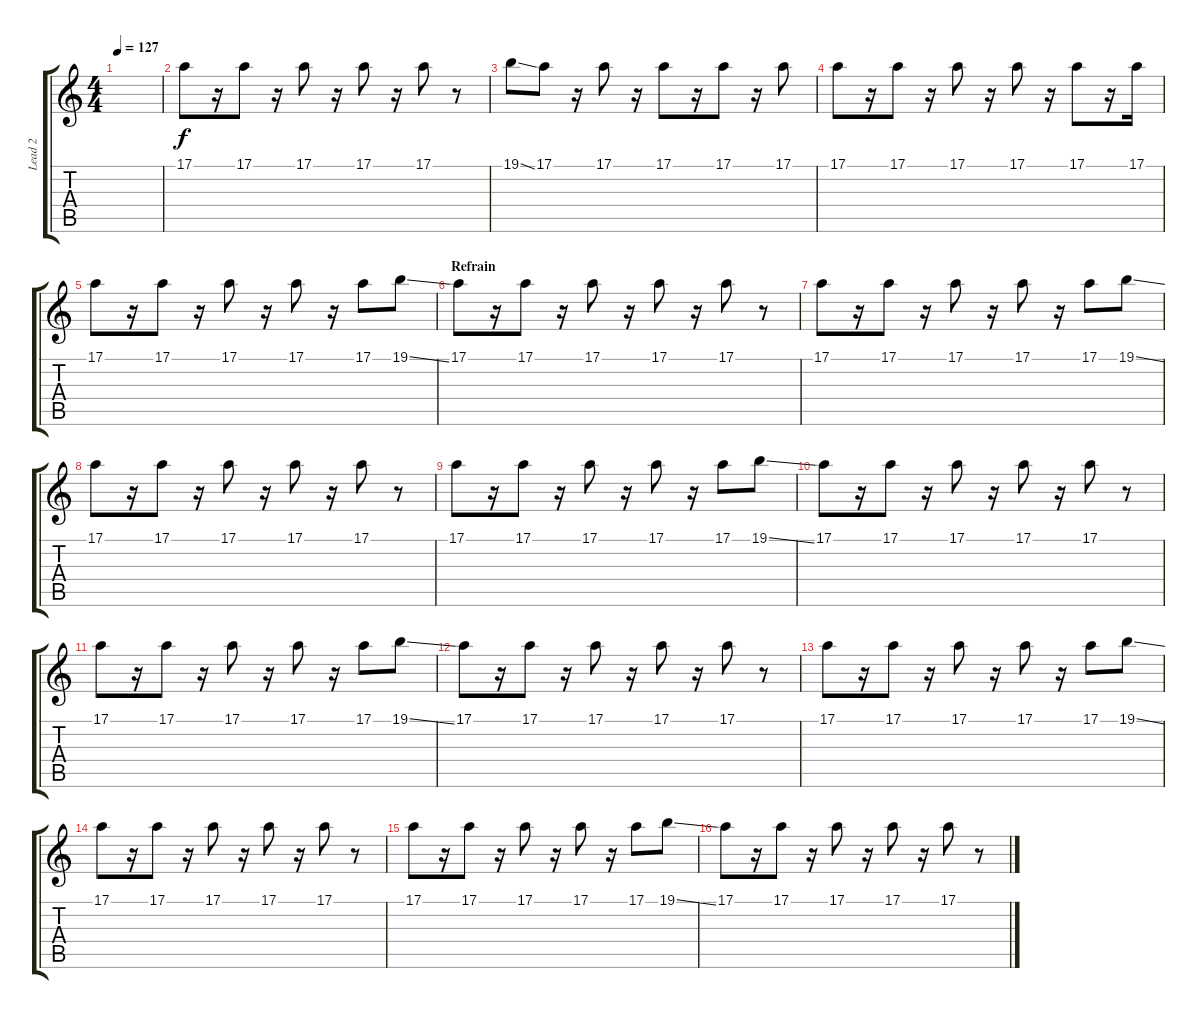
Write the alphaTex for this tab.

\track ("Lead 2" "Lead 2") {instrument lead2sawtooth}
\staff {score tabs}
\tuning (E4 B3 G3 D3 A2 E2) {hide}
\ts (4 4)
\tempo 127
\clef g2
\ks c
|
17.1.8{volume 13} r.16 17.1.8 r.16 17.1.8 r.16 17.1.8 r.16 17.1.8 r.8 |
19.1{ss}.8 17.1.8 r.16 17.1.8 r.16 17.1.8 r.16 17.1.8 r.16 17.1.8 |
17.1.8 r.16 17.1.8 r.16 17.1.8 r.16 17.1.8 r.16 17.1.8 r.16 17.1.16 |
17.1.8 r.16 17.1.8 r.16 17.1.8 r.16 17.1.8 r.16 17.1.8 19.1{ss}.8 |
\section ("" "Refrain")
17.1.8 r.16 17.1.8 r.16 17.1.8 r.16 17.1.8 r.16 17.1.8 r.8 |
17.1.8 r.16 17.1.8 r.16 17.1.8 r.16 17.1.8 r.16 17.1.8 19.1{ss}.8 |
17.1.8 r.16 17.1.8 r.16 17.1.8 r.16 17.1.8 r.16 17.1.8 r.8 |
17.1.8 r.16 17.1.8 r.16 17.1.8 r.16 17.1.8 r.16 17.1.8 19.1{ss}.8 |
17.1.8 r.16 17.1.8 r.16 17.1.8 r.16 17.1.8 r.16 17.1.8 r.8 |
17.1.8 r.16 17.1.8 r.16 17.1.8 r.16 17.1.8 r.16 17.1.8 19.1{ss}.8 |
17.1.8 r.16 17.1.8 r.16 17.1.8 r.16 17.1.8 r.16 17.1.8 r.8 |
17.1.8 r.16 17.1.8 r.16 17.1.8 r.16 17.1.8 r.16 17.1.8 19.1{ss}.8 |
17.1.8 r.16 17.1.8 r.16 17.1.8 r.16 17.1.8 r.16 17.1.8 r.8 |
17.1.8 r.16 17.1.8 r.16 17.1.8 r.16 17.1.8 r.16 17.1.8 19.1{ss}.8 |
17.1.8 r.16 17.1.8 r.16 17.1.8 r.16 17.1.8 r.16 17.1.8 r.8
